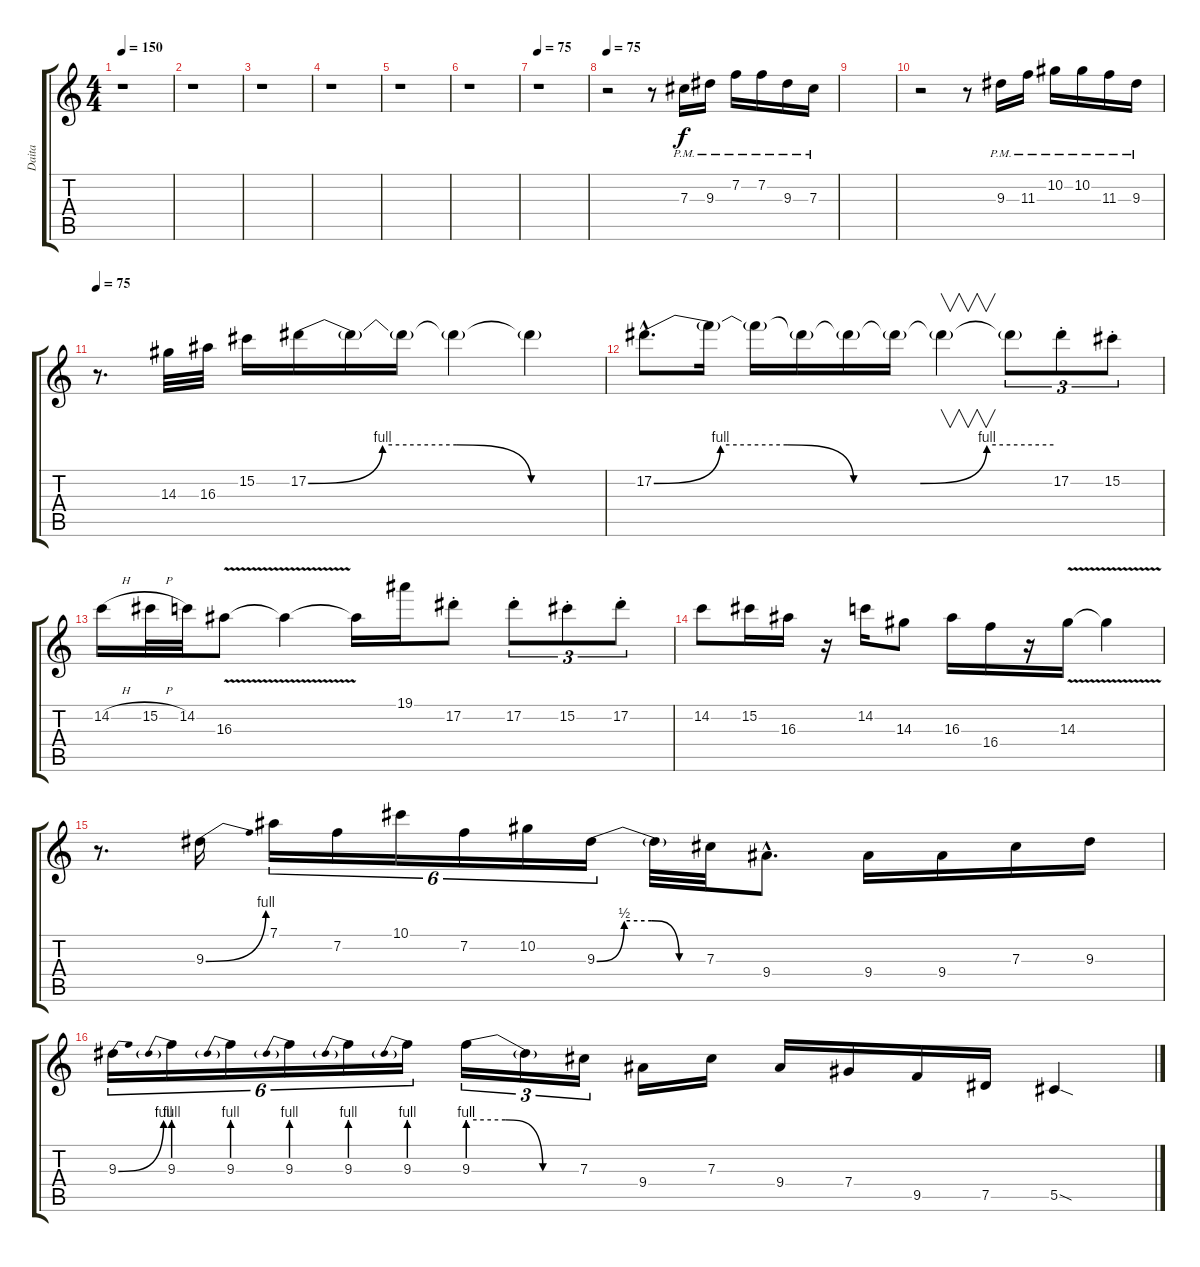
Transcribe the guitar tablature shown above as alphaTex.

\track ("Daita" "Daita") {instrument distortionguitar}
\staff {score tabs}
\tuning (Eb4 Bb3 Gb3 Db3 Ab2 Eb2) {hide}
\ts (4 4)
\tempo 150
\clef g2
\ks c
r.1{dy f} |
r.1 |
r.1 |
r.1 |
r.1 |
r.1 |
\tempo 75
r.1 |
\tempo 75
r.2{instrument electricguitarmuted} r.8 7.3{pm}.16 9.3{pm}.16 7.2{pm}.16 7.2{pm}.16 9.3{pm}.16 7.3{pm}.16 |
|
r.2 r.8 9.3{pm}.16 11.3{pm}.16 10.2{pm}.16 10.2{pm}.16 11.3{pm}.16 9.3{pm}.16 |
\tempo 75
r.8{d instrument distortionguitar} 14.3.32 16.3.32 15.2.16 17.2{be (custom 0 0 15 4 30 4 45 0 60 0)}.16 17.2{t}.16 17.2{t}.16 17.2{t}.4 17.2{t}.4 |
17.2{be (custom 0 0 10 4 20 4 30 0 40 0 50 4 60 4) hac}.8{d} 17.2{t}.16 17.2{t}.16 17.2{t}.16 17.2{t}.16 17.2{t}.16 17.2{t}.4{v} 17.2{t}.8{tu (3 2)} 17.2{st}.8{tu (3 2)} 15.2{st}.8{tu (3 2)} |
14.2{h}.16 15.2{h}.32 14.2.32 16.3{v}.8 16.3{t}.4 16.3{t}.16 19.1.16 17.2{st}.8 17.2{st}.8{tu (3 2)} 15.2{st}.8{tu (3 2)} 17.2{st}.8{tu (3 2)} |
14.2.8 15.2.16 16.3.16 r.16 14.2.16 14.3.8 16.3.16 16.4.16 r.16 14.3{v}.16 14.3{t}.4 |
r.8{d} 9.3{be (bend 0 0 60 4)}.16 7.1.16{tu (6 4)} 7.2.16{tu (6 4)} 10.1.16{tu (6 4)} 7.2.16{tu (6 4)} 10.2.16{tu (6 4)} 9.3{be (custom 0 0 15 2 30 2 45 0 60 0)}.16{tu (6 4)} 9.3{t}.32 7.3.32 9.4{hac}.8{d} 9.4.16 9.4.16 7.3.16 9.3.16 |
9.3{be (bend 0 0 60 4)}.16{tu (6 4)} 9.3{be (prebend 0 4 60 4)}.16{tu (6 4)} 9.3{be (prebend 0 4 60 4)}.16{tu (6 4)} 9.3{be (prebend 0 4 60 4)}.16{tu (6 4)} 9.3{be (prebend 0 4 60 4)}.16{tu (6 4)} 9.3{be (prebend 0 4 60 4)}.16{tu (6 4)} 9.3{be (custom 0 4 20 4 40 0 60 0)}.16{tu (3 2)} 9.3{t}.16{tu (3 2)} 7.3.16{tu (3 2)} 9.4.16 7.3.16 9.4.16 7.4.16 9.5.16 7.5.16 5.5{sod}.4
